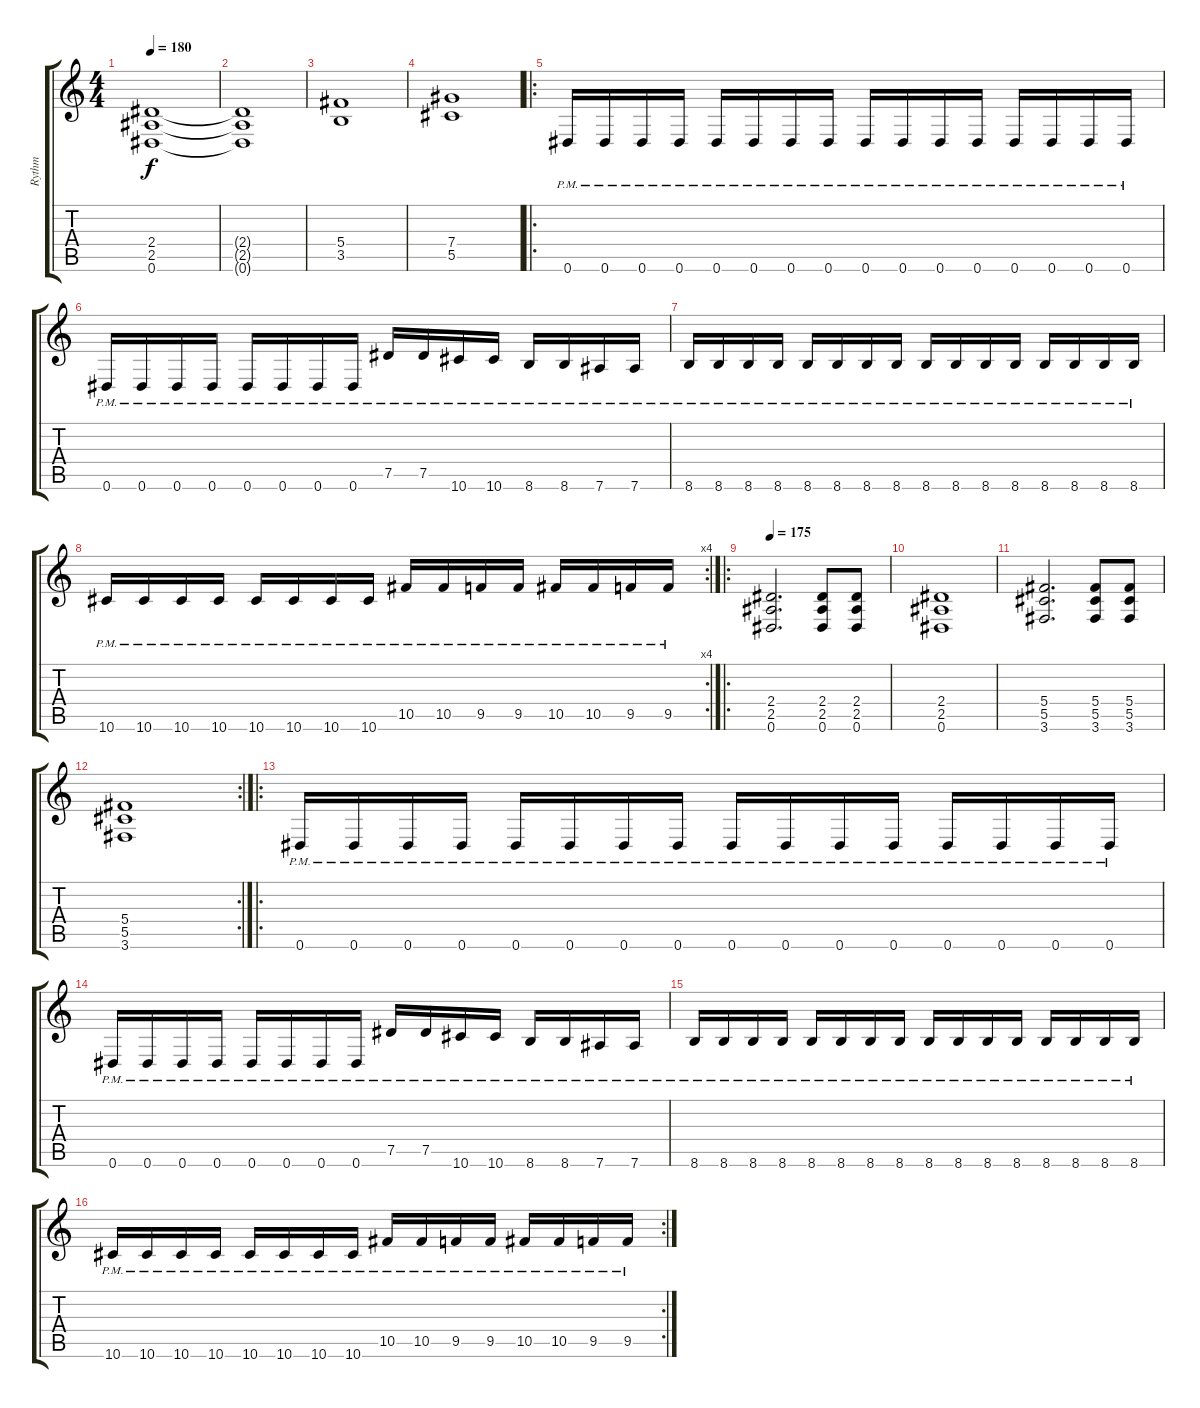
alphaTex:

\track ("Rythm" "Rythm") {instrument distortionguitar}
\staff {score tabs}
\tuning (Eb4 Bb3 Gb3 Db3 Ab2 Eb2) {hide}
\ts (4 4)
\tempo 180
\clef g2
\ks c
(2.4 2.5 0.6).1{dy f} |
(2.4{t} 2.5{t} 0.6{t}).1 |
(5.4 3.5).1 |
(7.4 5.5).1 |
\ro
0.6{pm}.16 0.6{pm}.16 0.6{pm}.16 0.6{pm}.16 0.6{pm}.16 0.6{pm}.16 0.6{pm}.16 0.6{pm}.16 0.6{pm}.16 0.6{pm}.16 0.6{pm}.16 0.6{pm}.16 0.6{pm}.16 0.6{pm}.16 0.6{pm}.16 0.6{pm}.16 |
0.6{pm}.16 0.6{pm}.16 0.6{pm}.16 0.6{pm}.16 0.6{pm}.16 0.6{pm}.16 0.6{pm}.16 0.6{pm}.16 7.5{pm}.16 7.5{pm}.16 10.6{pm}.16 10.6{pm}.16 8.6{pm}.16 8.6{pm}.16 7.6{pm}.16 7.6{pm}.16 |
8.6{pm}.16 8.6{pm}.16 8.6{pm}.16 8.6{pm}.16 8.6{pm}.16 8.6{pm}.16 8.6{pm}.16 8.6{pm}.16 8.6{pm}.16 8.6{pm}.16 8.6{pm}.16 8.6{pm}.16 8.6{pm}.16 8.6{pm}.16 8.6{pm}.16 8.6{pm}.16 |
\rc 4
10.6{pm}.16 10.6{pm}.16 10.6{pm}.16 10.6{pm}.16 10.6{pm}.16 10.6{pm}.16 10.6{pm}.16 10.6{pm}.16 10.5{pm}.16 10.5{pm}.16 9.5{pm}.16 9.5{pm}.16 10.5{pm}.16 10.5{pm}.16 9.5{pm}.16 9.5{pm}.16 |
\ro
\tempo 175
(2.4 2.5 0.6).2{d} (2.4 2.5 0.6).8 (2.4 2.5 0.6).8 |
(2.4 2.5 0.6).1 |
(5.4 5.5 3.6).2{d} (5.4 5.5 3.6).8 (5.4 5.5 3.6).8 |
\rc 2
(5.4 5.5 3.6).1 |
\ro
0.6{pm}.16 0.6{pm}.16 0.6{pm}.16 0.6{pm}.16 0.6{pm}.16 0.6{pm}.16 0.6{pm}.16 0.6{pm}.16 0.6{pm}.16 0.6{pm}.16 0.6{pm}.16 0.6{pm}.16 0.6{pm}.16 0.6{pm}.16 0.6{pm}.16 0.6{pm}.16 |
0.6{pm}.16 0.6{pm}.16 0.6{pm}.16 0.6{pm}.16 0.6{pm}.16 0.6{pm}.16 0.6{pm}.16 0.6{pm}.16 7.5{pm}.16 7.5{pm}.16 10.6{pm}.16 10.6{pm}.16 8.6{pm}.16 8.6{pm}.16 7.6{pm}.16 7.6{pm}.16 |
8.6{pm}.16 8.6{pm}.16 8.6{pm}.16 8.6{pm}.16 8.6{pm}.16 8.6{pm}.16 8.6{pm}.16 8.6{pm}.16 8.6{pm}.16 8.6{pm}.16 8.6{pm}.16 8.6{pm}.16 8.6{pm}.16 8.6{pm}.16 8.6{pm}.16 8.6{pm}.16 |
\rc 2
10.6{pm}.16 10.6{pm}.16 10.6{pm}.16 10.6{pm}.16 10.6{pm}.16 10.6{pm}.16 10.6{pm}.16 10.6{pm}.16 10.5{pm}.16 10.5{pm}.16 9.5{pm}.16 9.5{pm}.16 10.5{pm}.16 10.5{pm}.16 9.5{pm}.16 9.5{pm}.16
